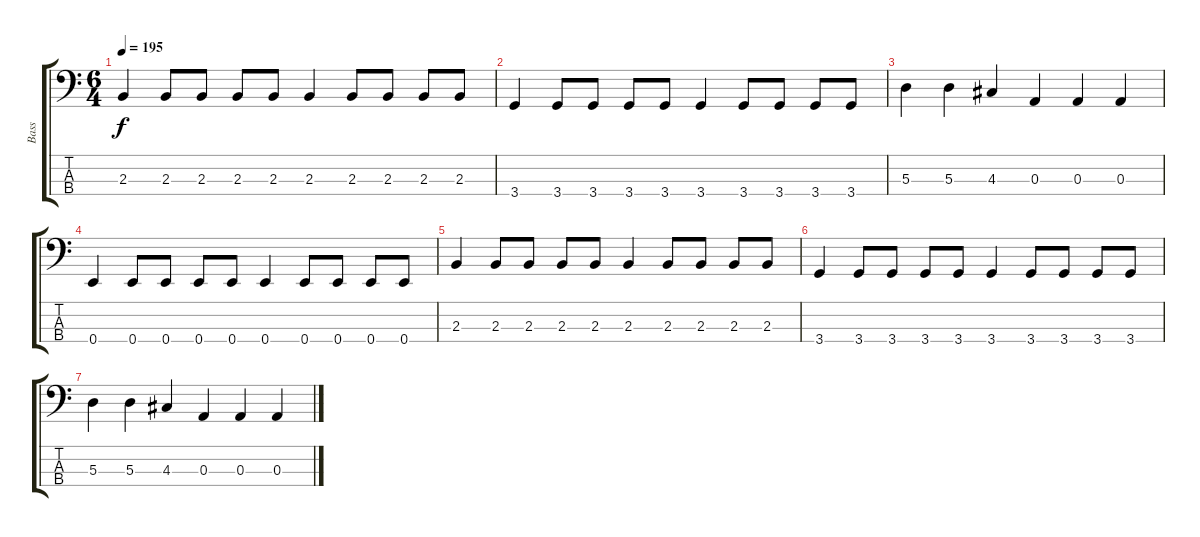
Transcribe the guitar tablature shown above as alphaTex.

\track ("Bass" "Bass") {instrument electricbassfinger}
\staff {score tabs}
\tuning (G2 D2 A1 E1) {hide}
\ts (6 4)
\tempo 195
\clef f4
\ks c
2.3.4{dy f} 2.3.8 2.3.8 2.3.8 2.3.8 2.3.4 2.3.8 2.3.8 2.3.8 2.3.8 |
3.4.4 3.4.8 3.4.8 3.4.8 3.4.8 3.4.4 3.4.8 3.4.8 3.4.8 3.4.8 |
5.3.4 5.3.4 4.3.4 0.3.4 0.3.4 0.3.4 |
0.4.4 0.4.8 0.4.8 0.4.8 0.4.8 0.4.4 0.4.8 0.4.8 0.4.8 0.4.8 |
2.3.4 2.3.8 2.3.8 2.3.8 2.3.8 2.3.4 2.3.8 2.3.8 2.3.8 2.3.8 |
3.4.4 3.4.8 3.4.8 3.4.8 3.4.8 3.4.4 3.4.8 3.4.8 3.4.8 3.4.8 |
5.3.4 5.3.4 4.3.4 0.3.4 0.3.4 0.3.4
